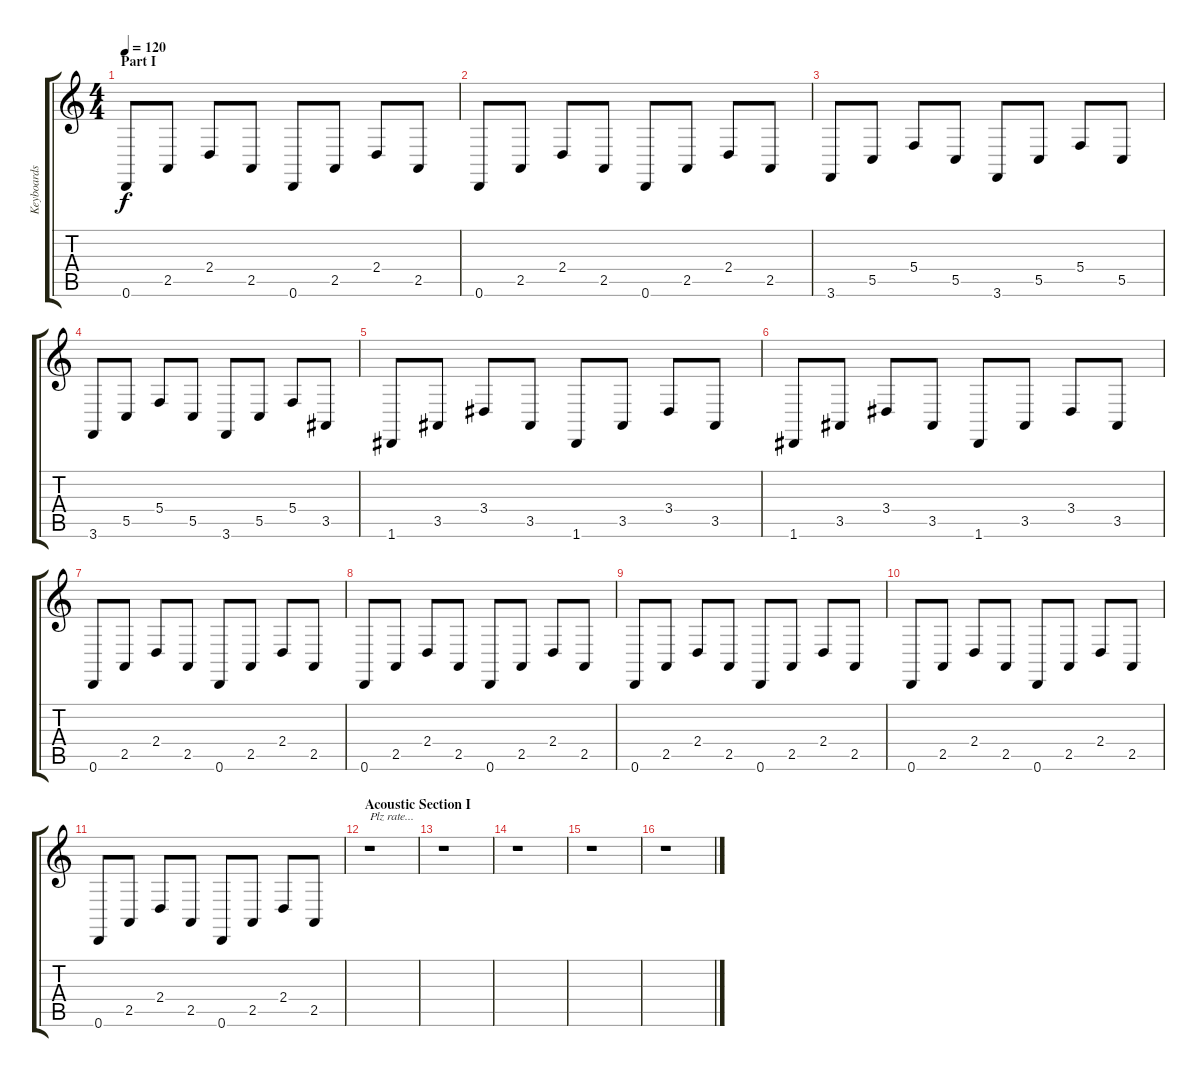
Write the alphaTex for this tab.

\track ("Keyboards" "Keyboards") {instrument stringensemble1}
\staff {score tabs}
\tuning (D4 A3 F3 C3 G2 D2) {hide}
\ts (4 4)
\section ("" "Part I")
\tempo 120
\clef g2
\ks c
0.6.8{dy f instrument lead1square} 2.5.8 2.4.8 2.5.8 0.6.8 2.5.8 2.4.8 2.5.8 |
0.6.8 2.5.8 2.4.8 2.5.8 0.6.8 2.5.8 2.4.8 2.5.8 |
3.6.8 5.5.8 5.4.8 5.5.8 3.6.8 5.5.8 5.4.8 5.5.8 |
3.6.8 5.5.8 5.4.8 5.5.8 3.6.8 5.5.8 5.4.8 3.5.8 |
1.6.8 3.5.8 3.4.8 3.5.8 1.6.8 3.5.8 3.4.8 3.5.8 |
1.6.8 3.5.8 3.4.8 3.5.8 1.6.8 3.5.8 3.4.8 3.5.8 |
0.6.8 2.5.8 2.4.8 2.5.8 0.6.8 2.5.8 2.4.8 2.5.8 |
0.6.8 2.5.8 2.4.8 2.5.8 0.6.8 2.5.8 2.4.8 2.5.8 |
0.6.8 2.5.8 2.4.8 2.5.8 0.6.8 2.5.8 2.4.8 2.5.8 |
0.6.8 2.5.8 2.4.8 2.5.8 0.6.8 2.5.8 2.4.8 2.5.8 |
0.6.8 2.5.8 2.4.8 2.5.8 0.6.8 2.5.8 2.4.8 2.5.8 |
\section ("" "Acoustic Section I")
r.1{txt "Plz rate..."} |
r.1 |
r.1 |
r.1 |
r.1
